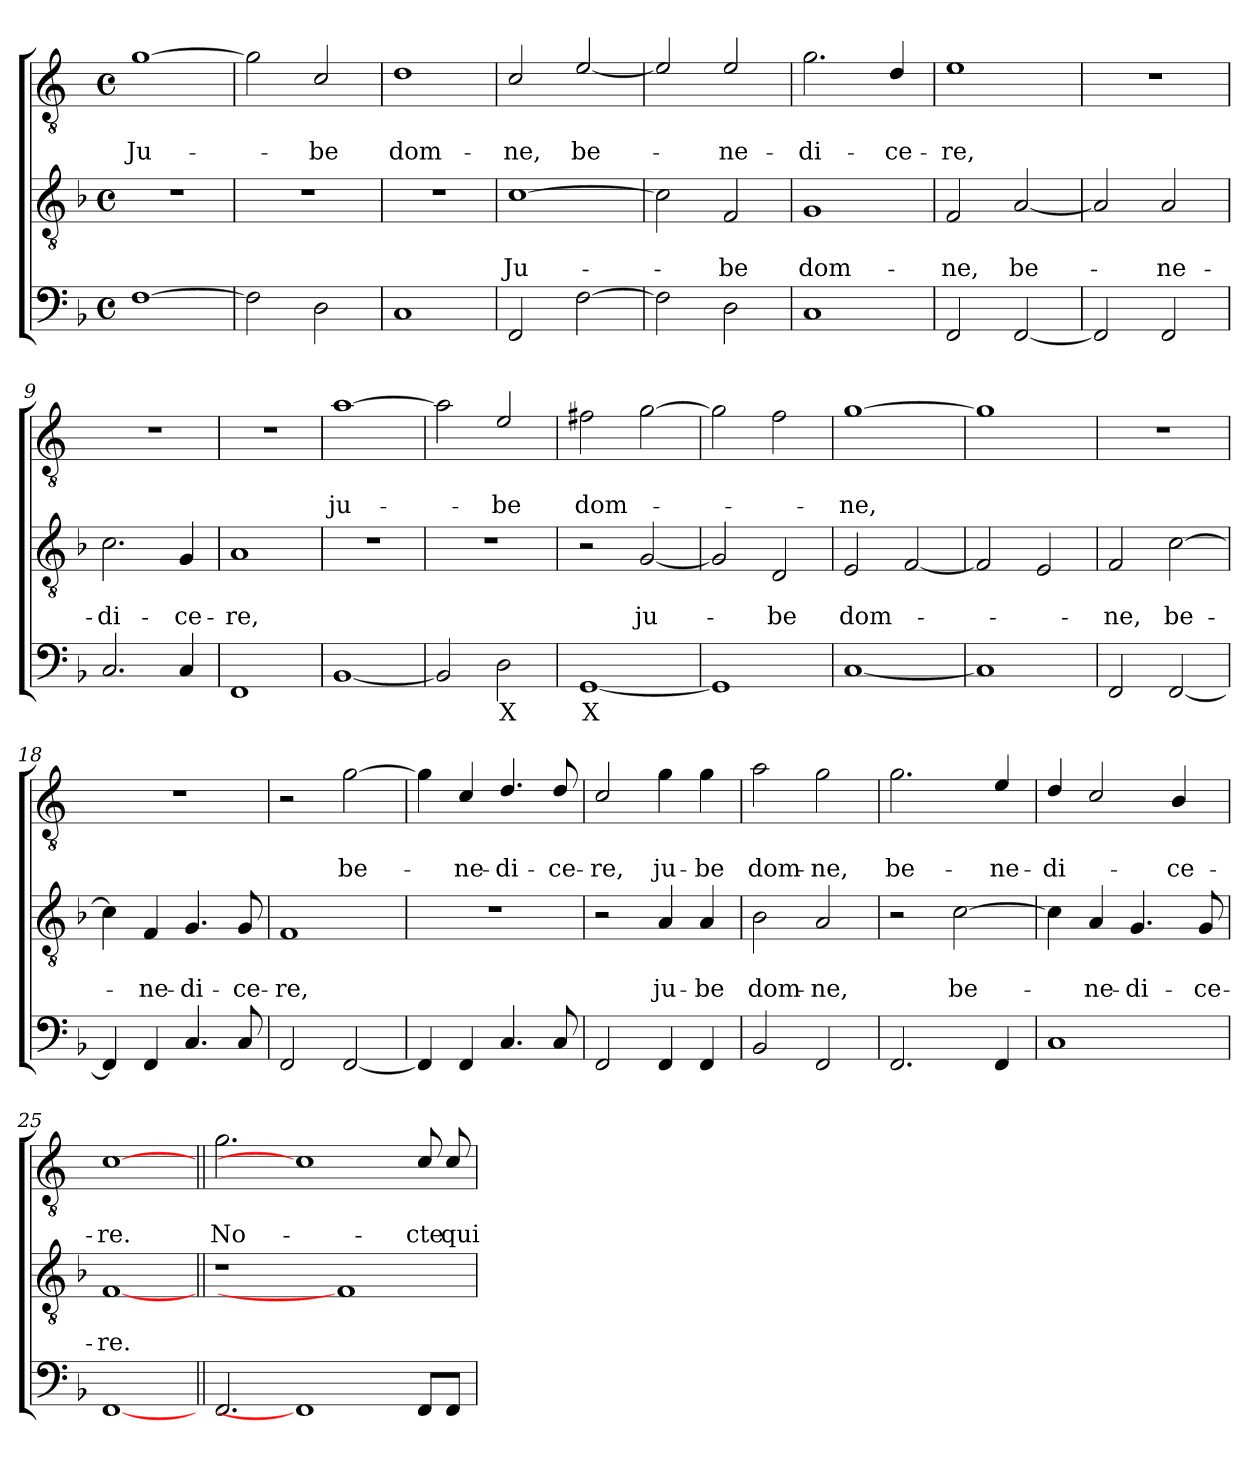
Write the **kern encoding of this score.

**kern	**text	**kern	**text	**text	**kern	**text	**text
*part3	*part3	*part2	*part2	*part2	*part1	*part1	*part1
*staff3	*staff3	*staff2	*staff2	*staff2	*staff1	*staff1	*staff1
*clefF4	*	*clefGv2	*	*	*clefGv2	*	*
*	*	*	*	*	*ITrd4c7	*	*
*k[b-]	*	*k[b-]	*	*	*k[b-]	*	*
*F:	*	*F:	*	*	*F:	*	*
*M4/4	*	*M4/4	*	*	*M4/4	*	*
*met(c)	*	*met(c)	*	*	*met(c)	*	*
=1	=1	=1	=1	=1	=1	=1	=1
!	!	!	!	!	!	!	!LO:LY:b
[1F	.	1r	.	.	[1c	.	Ju-
=2	=2	=2	=2	=2	=2	=2	=2
2F\]	.	1r	.	.	2c\]	.	.
!	!	!	!	!	!	!	!LO:LY:b
2D\	.	.	.	.	2F/	.	-be
=3	=3	=3	=3	=3	=3	=3	=3
!	!	!	!	!	!	!	!LO:LY:b
1C	.	1r	.	.	1G	.	dom-
=4	=4	=4	=4	=4	=4	=4	=4
!	!	!	!	!LO:LY:b	!	!	!LO:LY:b
2FF/	.	[1c	.	Ju-	2F/	.	-ne,
!	!	!	!	!	!	!	!LO:LY:b
[2F\	.	.	.	.	[2A/	.	be-
=5	=5	=5	=5	=5	=5	=5	=5
2F\]	.	2c\]	.	.	2A/]	.	.
!	!	!	!	!LO:LY:b	!	!	!LO:LY:b
2D\	.	2F/	.	-be	2A/	.	-ne-
=6	=6	=6	=6	=6	=6	=6	=6
!	!	!	!	!LO:LY:b	!	!	!LO:LY:b
1C	.	1G	.	dom-	2.c\	.	-di-
!	!	!	!	!	!	!	!LO:LY:b
.	.	.	.	.	4G/	.	-ce-
!!LO:LB:g=z
=7	=7	=7	=7	=7	=7	=7	=7
!	!	!	!	!LO:LY:b	!	!	!LO:LY:b
2FF/	.	2F/	.	-ne,	1A	.	-re,
!	!	!	!	!LO:LY:b	!	!	!
[2FF/	.	[2A/	.	be-	.	.	.
=8	=8	=8	=8	=8	=8	=8	=8
2FF/]	.	2A/]	.	.	1r	.	.
!	!	!	!	!LO:LY:b	!	!	!
2FF/	.	2A/	.	-ne-	.	.	.
=9	=9	=9	=9	=9	=9	=9	=9
!	!	!	!	!LO:LY:b	!	!	!
2.C/	.	2.c\	.	-di-	1r	.	.
!	!	!	!	!LO:LY:b	!	!	!
4C/	.	4G/	.	-ce-	.	.	.
=10	=10	=10	=10	=10	=10	=10	=10
!	!	!	!	!LO:LY:b	!	!	!
1FF	.	1A	.	-re,	1r	.	.
=11	=11	=11	=11	=11	=11	=11	=11
!	!	!	!	!	!	!	!LO:LY:b
[1BB-	.	1r	.	.	[1d	.	ju-
=12	=12	=12	=12	=12	=12	=12	=12
2BB-/]	.	1r	.	.	2d\]	.	.
!	!LO:LY:b	!	!	!	!	!	!LO:LY:b
2D\	X	.	.	.	2A/	.	-be
=13	=13	=13	=13	=13	=13	=13	=13
!	!LO:LY:b	!	!	!	!	!	!LO:LY:b
[1GG	X	2r	.	.	2Bn\	.	dom-
!	!	!	!	!LO:LY:b	!	!	!
.	.	[2G/	.	ju-	[2c\	.	.
!!LO:LB:g=z
=14	=14	=14	=14	=14	=14	=14	=14
1GG]	.	2G/]	.	.	2c\]	.	.
!	!	!	!	!LO:LY:b	!	!	!
.	.	2D/	.	-be	2B-\	.	.
=15	=15	=15	=15	=15	=15	=15	=15
!	!	!	!	!LO:LY:b	!	!	!LO:LY:b
[1C	.	2E/	.	dom-	[1c	.	-ne,
.	.	[2F/	.	.	.	.	.
=16	=16	=16	=16	=16	=16	=16	=16
1C]	.	2F/]	.	.	1c]	.	.
.	.	2E/	.	.	.	.	.
=17	=17	=17	=17	=17	=17	=17	=17
!	!	!	!	!LO:LY:b	!	!	!
2FF/	.	2F/	.	-ne,	1r	.	.
!	!	!	!	!LO:LY:b	!	!	!
[2FF/	.	[2c\	.	be-	.	.	.
=18	=18	=18	=18	=18	=18	=18	=18
4FF/]	.	4c\]	.	.	1r	.	.
!	!	!	!	!LO:LY:b	!	!	!
4FF/	.	4F/	.	-ne-	.	.	.
!	!	!	!	!LO:LY:b	!	!	!
4.C/	.	4.G/	.	-di-	.	.	.
!	!	!	!	!LO:LY:b	!	!	!
8C/	.	8G/	.	-ce-	.	.	.
=19	=19	=19	=19	=19	=19	=19	=19
!	!	!	!	!LO:LY:b	!	!	!
2FF/	.	1F	.	-re,	2r	.	.
!	!	!	!	!	!	!	!LO:LY:b
[2FF/	.	.	.	.	[2c\	.	be-
!!LO:LB:g=z
=20	=20	=20	=20	=20	=20	=20	=20
4FF/]	.	1r	.	.	4c\]	.	.
!	!	!	!	!	!	!	!LO:LY:b
4FF/	.	.	.	.	4F/	.	-ne-
!	!	!	!	!	!	!	!LO:LY:b
4.C/	.	.	.	.	4.G/	.	-di-
!	!	!	!	!	!	!	!LO:LY:b
8C/	.	.	.	.	8G/	.	-ce-
=21	=21	=21	=21	=21	=21	=21	=21
!	!	!	!	!	!	!	!LO:LY:b
2FF/	.	2r	.	.	2F/	.	-re,
!	!	!	!	!LO:LY:b	!	!	!LO:LY:b
4FF/	.	4A/	.	ju-	4c\	.	ju-
!	!	!	!	!LO:LY:b	!	!	!LO:LY:b
4FF/	.	4A/	.	-be	4c\	.	-be
=22	=22	=22	=22	=22	=22	=22	=22
!	!	!	!	!LO:LY:b	!	!	!LO:LY:b
2BB-/	.	2B-\	.	dom-	2d\	.	dom-
!	!	!	!	!LO:LY:b	!	!	!LO:LY:b
2FF/	.	2A/	.	-ne,	2c\	.	-ne,
=23	=23	=23	=23	=23	=23	=23	=23
!	!	!	!	!	!	!	!LO:LY:b
2.FF/	.	2r	.	.	2.c\	.	be-
!	!	!	!	!LO:LY:b	!	!	!
.	.	[2c\	.	be-	.	.	.
!	!	!	!	!	!	!	!LO:LY:b
4FF/	.	.	.	.	4A/	.	-ne-
=24	=24	=24	=24	=24	=24	=24	=24
!	!	!	!	!	!	!	!LO:LY:b
1C	.	4c\]	.	.	4G/	.	-di-
!	!	!	!	!LO:LY:b	!	!	!
.	.	4A/	.	-ne-	2F/	.	.
!	!	!	!	!LO:LY:b	!	!	!
.	.	4.G/	.	-di-	.	.	.
!	!	!	!	!	!	!	!LO:LY:b
.	.	.	.	.	4E/	.	-ce-
!	!	!	!	!LO:LY:b	!	!	!
.	.	8G/	.	-ce-	.	.	.
=25	=25	=25	=25	=25	=25	=25	=25
!	!	!	!	!LO:LY:b	!	!	!LO:LY:b
[1FF	.	[1F	.	-re.	[1F	.	-re.
!!LO:PB:g=z
=26||	=26||	=26||	=26||	=26||	=26||	=26||	=26||
!	!	!	!	!	!	!	!LO:LY:b
2.FF/	.	1r	.	.	2.c\	.	No-
1FF]	.	.	.	.	1F]	.	.
.	.	1F]	.	.	.	.	.
!	!	!	!	!	!	!	!LO:LY:b
8FF/L	.	.	.	.	8F/	.	-cte
!	!	!	!	!	!	!	!LO:LY:b
8FF/J	.	.	.	.	8F/	.	qui-
=	=	=	=	=	=	=	=
*-	*-	*-	*-	*-	*-	*-	*-
